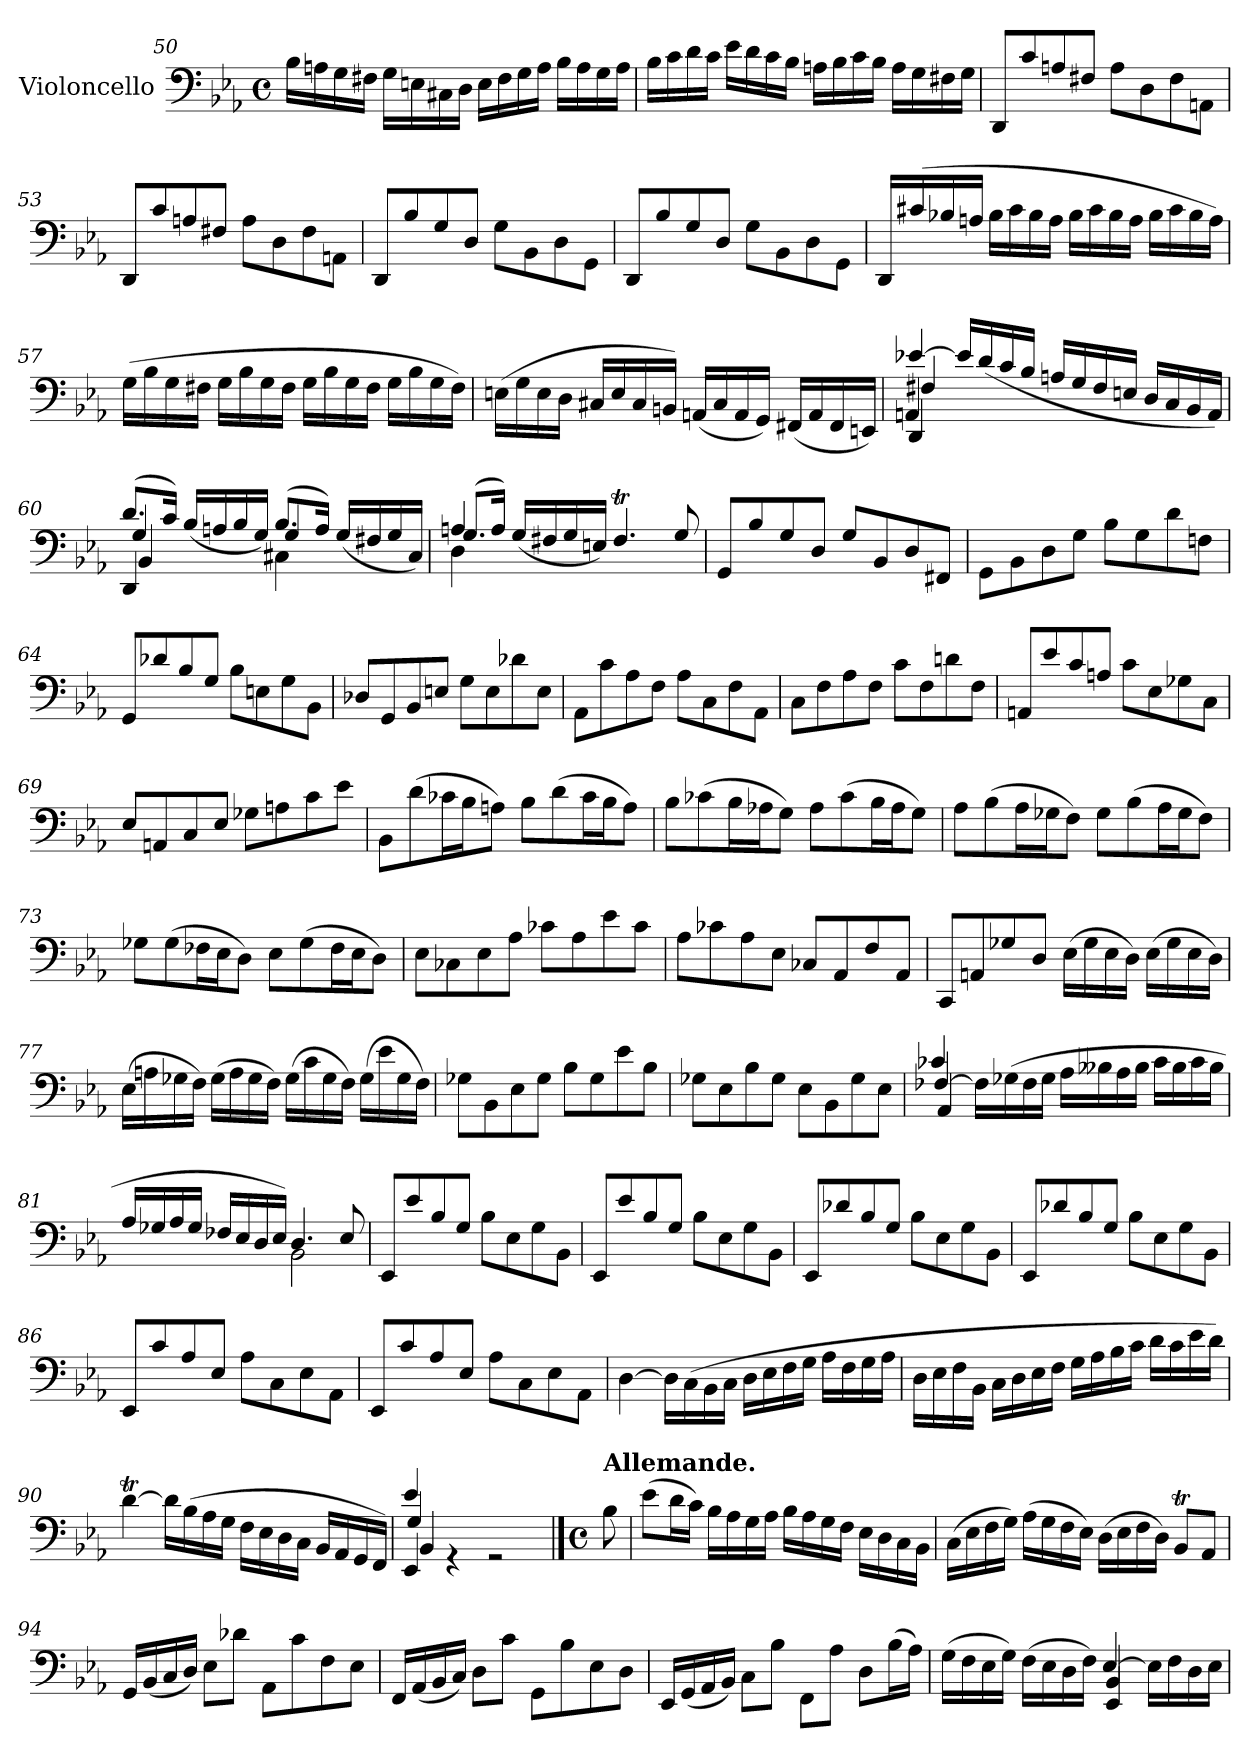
**kern
*part1
*staff1
*I"Violoncello
*I'Vc.
*clefF4
*k[b-e-a-]
*M4/4
*met(c)
=50
16B-\LL
16An\
16G\
16F#X\JJ
16G\LL
16En\
16C#X\
16D\JJ
16E\LL
16F#\
16G\
16A\JJ
16B-\LL
16A\
16G\
16A\JJ
!!LO:LB:g=z
=51
16B-\LL
16c\
16d\
16c\JJ
16e-\LL
16d\
16c\
16B-\JJ
16An\LL
16B-\
16c\
16B-\JJ
16A\LL
16G\
16F#X\
16G\JJ
=52
8DD/L
8c/
8An/
8F#X/J
8A\L
8D\
8F#\
8AAn\J
=53
8DD/L
8c/
8An/
8F#X/J
8A\L
8D\
8F#\
8AAn\J
!!LO:LB:g=z
=54
8DD/L
8B-/
8G/
8D/J
8G\L
8BB-\
8D\
8GG\J
=55
8DD/L
8B-/
8G/
8D/J
8G\L
8BB-\
8D\
8GG\J
=56
16DD/LL
(>16c#X/
16B-X/
16An/JJ
16B-\LL
16c#\
16B-\
16A\JJ
16B-\LL
16c#\
16B-\
16A\JJ
16B-\LL
16c#\
16B-\
16A\JJ)
!!LO:LB:g=z
=57
(>16G\LL
16B-\
16G\
16F#X\JJ
16G\LL
16B-\
16G\
16F#\JJ
16G\LL
16B-\
16G\
16F#\JJ
16G\LL
16B-\
16G\
16F#\JJ)
=58
(>16En\LL
16G\
16E\
16D\JJ
16C#X/LL
16E/
16C#/
16BBn/JJ)
(<16AAn/LL
16C#/
16AA/
16GG/JJ)
(<16FF#X/LL
16AA/
16FF#/
16EEn/JJ)
!!LO:LB:g=z
=59
*^
*	*^
*	*	*^
[4e-X/	4DD/	4AAn/	4F#X/
16e-/LL]	2.ryy	2.ryy	2.ryy
(<16d/	.	.	.
16c/	.	.	.
16B-/JJ	.	.	.
16An/LL	.	.	.
16G/	.	.	.
16F#/	.	.	.
16En/JJ	.	.	.
16D/LL	.	.	.
16C/	.	.	.
16BB-/	.	.	.
16AA/JJ)	.	.	.
=60	=60	=60	=60
(>8.d/L	4DD/	4G/	4BB-/
16c/Jk)	.	.	.
(<16B-/LL	4ryy	4ryy	2.ryy
16An/	.	.	.
16B-/	.	.	.
16G/JJ)	.	.	.
(>8.B-/L	4C#X\	4G/	.
16A/Jk)	.	.	.
(<16G/LL	4ryy	4ryy	.
16F#X/	.	.	.
16G/	.	.	.
16C#/JJ)	.	.	.
*	*	*v	*v
=61	=61	=61
4An/	4D\	(<8.G/L
.	.	16A/Jk)
(<16G/LL	2.ryy	2.ryy
16F#X/	.	.
16G/	.	.
16En/JJ)	.	.
4.F#t/	.	.
8G/	.	.
*v	*v	*v
!!LO:LB:g=z
=62
8GG/L
8B-/
8G/
8D/J
8G/L
8BB-/
8D/
8FF#X/J
=63
8GG\L
8BB-\
8D\
8G\J
8B-\L
8G\
8d\
8Fn\J
=64
8GG/L
8d-X/
8B-/
8G/J
8B-\L
8En\
8G\
8BB-\J
=65
8D-X/L
8GG/
8BB-/
8En/J
8G\L
8E\
8d-X\
8E\J
!!LO:LB:g=z
=66
8AA-\L
8c\
8A-\
8F\J
8A-\L
8C\
8F\
8AA-\J
=67
8C\L
8F\
8A-\
8F\J
8c\L
8F\
8dn\
8F\J
=68
8AAn/L
8e-/
8c/
8An/J
8c\L
8E-\
8G-X\
8C\J
=69
8E-/L
8AAn/
8C/
8E-/J
8G-X\L
8An\
8c\
8e-\J
!!LO:PB:g=z
=70
8BB-\L
(>8d\
16c-X\L
16B-\J
8An\J)
8B-\L
(>8d\
16c-\L
16B-\J
8A\J)
=71
8B-\L
(>8c-X\
16B-\L
16A-X\J
8G\J)
8A-\L
(>8c-\
16B-\L
16A-\J
8G\J)
=72
8A-\L
(>8B-\
16A-\L
16G-X\J
8F\J)
8G-\L
(>8B-\
16A-\L
16G-\J
8F\J)
!!LO:LB:g=z
=73
8G-X\L
(>8G-\
16F-X\L
16E-\J
8D\J)
8E-\L
(>8G-\
16F-\L
16E-\J
8D\J)
=74
8E-\L
8C-X\
8E-\
8A-\J
8c-X\L
8A-\
8e-\
8c-\J
=75
8A-\L
8c-X\
8A-\
8E-\J
8C-X/L
8AA-/
8F/
8AA-/J
!!LO:LB:g=z
=76
8CC/L
8AAn/
8G-X/
8D/J
(>16E-\LL
16G-\
16E-\
16D\JJ)
(>16E-\LL
16G-\
16E-\
16D\JJ)
=77
(>16E-\LL
16An\
16G-X\
16F\JJ)
(>16G-\LL
16A\
16G-\
16F\JJ)
(>16G-\LL
16c\
16G-\
16F\JJ)
(>16G-\LL
16e-\
16G-\
16F\JJ)
=78
8G-X\L
8BB-\
8E-\
8G-\J
8B-\L
8G-\
8e-\
8B-\J
!!LO:LB:g=z
=79
8G-X\L
8E-\
8B-\
8G-\J
8E-\L
8BB-\
8G-\
8E-\J
=80
*^
*	*^
[4F-X/	4AA-/	4c-X/
16F-\LL]	2.ryy	2.ryy
(>16G-X\	.	.
16F-\	.	.
16G-\JJ	.	.
16A-\LL	.	.
16B--X\	.	.
16A-\	.	.
16B--\JJ	.	.
16c-\LL	.	.
16B--\	.	.
16c-\	.	.
16B--\JJ	.	.
*	*v	*v
=81	=81
16A-/LL	2ryy
16G-X/	.
16A-/	.
16G-/JJ	.
16F-X/LL	.
16E-/	.
16D/	.
16E-/JJ)	.
4.D/	2BB-\
8E-/	.
*v	*v
!!LO:LB:g=z
=82
8EE-/L
8e-/
8B-/
8G/J
8B-\L
8E-\
8G\
8BB-\J
=83
8EE-/L
8e-/
8B-/
8G/J
8B-\L
8E-\
8G\
8BB-\J
=84
8EE-/L
8d-X/
8B-/
8G/J
8B-\L
8E-\
8G\
8BB-\J
=85
8EE-/L
8d-X/
8B-/
8G/J
8B-\L
8E-\
8G\
8BB-\J
!!LO:LB:g=z
=86
8EE-/L
8c/
8A-/
8E-/J
8A-\L
8C\
8E-\
8AA-\J
=87
8EE-/L
8c/
8A-/
8E-/J
8A-\L
8C\
8E-\
8AA-\J
=88
[4D\
16D\LL]
(>16C\
16BB-\
16C\JJ
16D\LL
16E-\
16F\
16G\JJ
16A-\LL
16F\
16G\
16A-\JJ
!!LO:LB:g=z
=89
16D\LL
16E-\
16F\
16BB-\JJ
16C\LL
16D\
16E-\
16F\JJ
16G\LL
16A-\
16B-\
16c\JJ
16d\LL
16c\
16e-\
16d\JJ)
=90
[4dt\
16d\LL]
(>16B-\
16A-\
16G\JJ
16F\LL
16E-\
16D\
16C\JJ
16BB-/LL
16AA-/
16GG/
16FF/JJ)
=91
*^
*	*^
*	*	*^
4e-/	4EE-/	4G/	4BB-/
4rGG	2.ryy	2.ryy	2.ryy
2rGG	.	.	.
*v	*v	*v	*v
==91X1
*M4/4
*met(c)
*MM72
!LO:TX:a:B:t=Allemande.
8B-\
!!LO:LB:g=z
=92
(>8e-\L
16d\L
16c\JJ)
16B-\LL
16A-\
16G\
16A-\JJ
16B-\LL
16A-\
16G\
16F\JJ
16E-\LL
16D\
16C\
16BB-\JJ
=93
(>16C\LL
16E-\
16F\
16G\JJ)
(>16A-\LL
16G\
16F\
16E-\JJ)
(>16D\LL
16E-\
16F\
16D\JJ)
8BB-T/L
8AA-/J
=94
16GG/LL
(<16BB-/
16C/
16D/JJ)
8E-\L
8d-X\J
8AA-\L
8c\
8F\
8E-\J
!!LO:LB:g=z
=95
16FF/LL
(<16AA-/
16BB-/
16C/JJ)
8D\L
8c\J
8GG\L
8B-\
8E-\
8D\J
=96
16EE-/LL
(<16GG/
16AA-/
16BB-/JJ)
8C\L
8B-\J
8FF\L
8A-\J
8D\L
(>16B-\L
16A-\JJ)
=97
*^
*	*^
(>16G\LL	2ryy	2ryy
16F\	.	.
16E-\	.	.
16G\JJ)	.	.
(>16F\LL	.	.
16E-\	.	.
16D\	.	.
16F\JJ)	.	.
[4E-/	4EE-/	4BB-/
16E-\LL]	4ryy	4ryy
16F\	.	.
16D\	.	.
16E-\JJ	.	.
*v	*v	*v
=
*-
